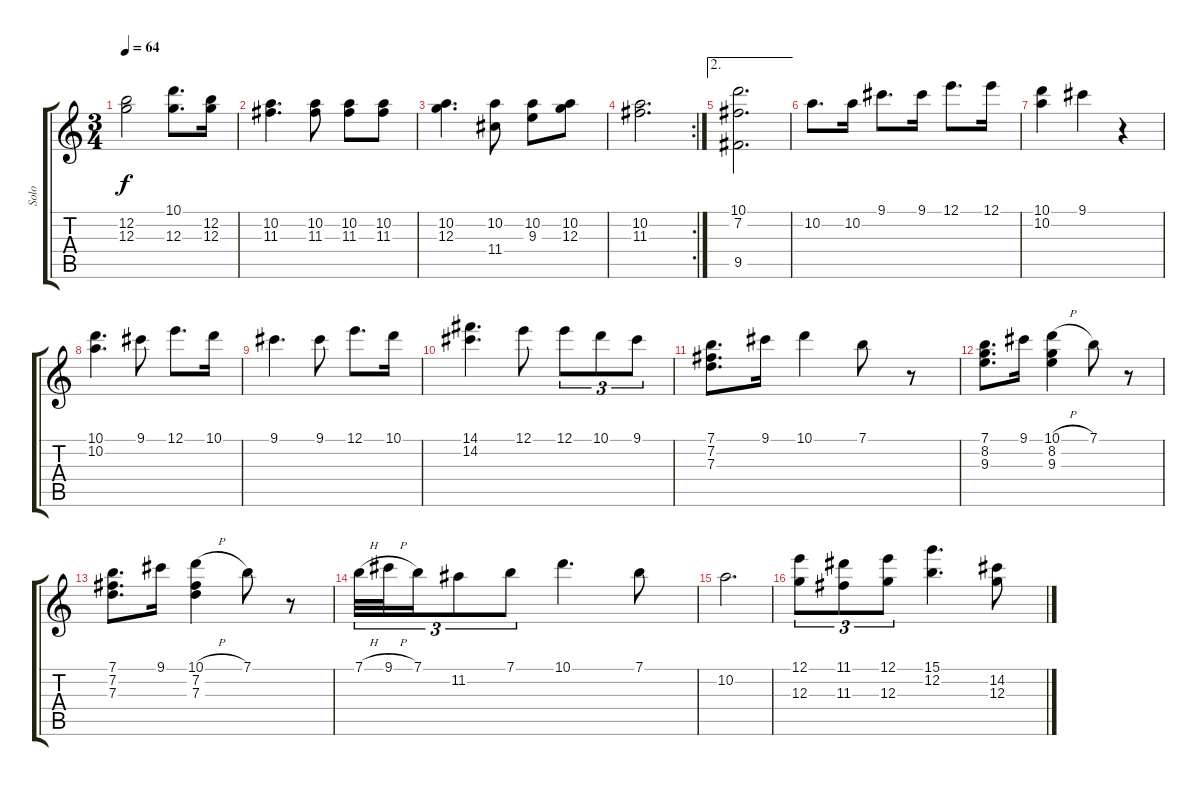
\track ("Solo" "Solo") {instrument acousticguitarnylon}
\staff {score tabs}
\tuning (E4 B3 G3 D3 A2 E2) {hide}
\ts (3 4)
\tempo 64
\clef g2
\ks c
(12.2 12.3).2{dy f} (10.1 12.3).8{d} (12.2 12.3).16 |
(10.2 11.3).4{d} (10.2 11.3).8 (10.2 11.3).8 (10.2 11.3).8 |
(10.2 12.3).4{d} (10.2 11.4).8 (10.2 9.3).8 (10.2 12.3).8 |
\rc 2
(10.2 11.3).2{d} |
\ae 2
(10.1 7.2 9.5).2{d} |
10.2.8{d} 10.2.16 9.1.8{d} 9.1.16 12.1.8{d} 12.1.16 |
(10.1 10.2).4 9.1.4 r.4 |
(10.1 10.2).4{d} 9.1.8 12.1.8{d} 10.1.16 |
9.1.4{d} 9.1.8 12.1.8{d} 10.1.16 |
(14.1 14.2).4{d} 12.1.8 12.1.8{tu (3 2)} 10.1.8{tu (3 2)} 9.1.8{tu (3 2)} |
(7.1 7.2 7.3).8{d} 9.1.16 10.1.4 7.1.8 r.8 |
(7.1 8.2 9.3).8{d} 9.1.16 (10.1{h} 8.2 9.3).4 7.1.8 r.8 |
(7.1 7.2 7.3).8{d} 9.1.16 (10.1{h} 7.2 7.3).4 7.1.8 r.8 |
7.1{h}.32{tu (3 2)} 9.1{h}.32{tu (3 2)} 7.1.16{tu (3 2)} 11.2.8{tu (3 2)} 7.1.8{tu (3 2)} 10.1.4{d} 7.1.8 |
10.2.2{d} |
(12.1 12.3).8{tu (3 2)} (11.1 11.3).8{tu (3 2)} (12.1 12.3).8{tu (3 2)} (15.1 12.2).4{d} (14.2 12.3).8
